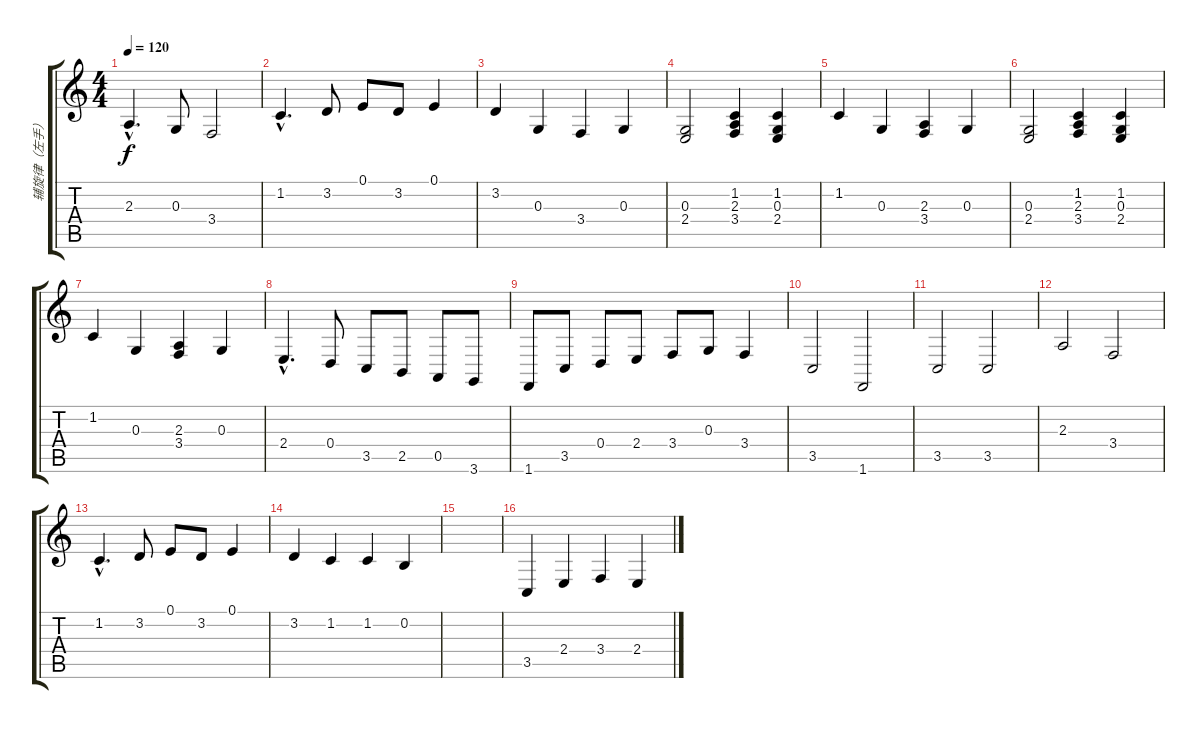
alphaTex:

\track ("辅旋律（左手）" "辅旋律（左手）") {instrument acousticgrandpiano}
\staff {score tabs}
\tuning (E4 B3 G3 D3 A2 E2) {hide}
\ts (4 4)
\tempo 120
\clef g2
\ks c
2.3{hac}.4{d dy f} 0.3.8 3.4.2 |
1.2{hac}.4{d} 3.2.8 0.1.8 3.2.8 0.1.4 |
3.2.4 0.3.4 3.4.4 0.3.4 |
(0.3 2.4).2 (1.2 2.3 3.4).4 (1.2 0.3 2.4).4 |
1.2.4 0.3.4 (2.3 3.4).4 0.3.4 |
(0.3 2.4).2 (1.2 2.3 3.4).4 (1.2 0.3 2.4).4 |
1.2.4 0.3.4 (2.3 3.4).4 0.3.4 |
2.4{hac}.4{d} 0.4.8 3.5.8 2.5.8 0.5.8 3.6.8 |
1.6.8 3.5.8 0.4.8 2.4.8 3.4.8 0.3.8 3.4.4 |
3.5.2 1.6.2 |
3.5.2 3.5.2 |
2.3.2 3.4.2 |
1.2{hac}.4{d} 3.2.8 0.1.8 3.2.8 0.1.4 |
3.2.4 1.2.4 1.2.4 0.2.4 |
|
3.5.4 2.4.4 3.4.4 2.4.4
